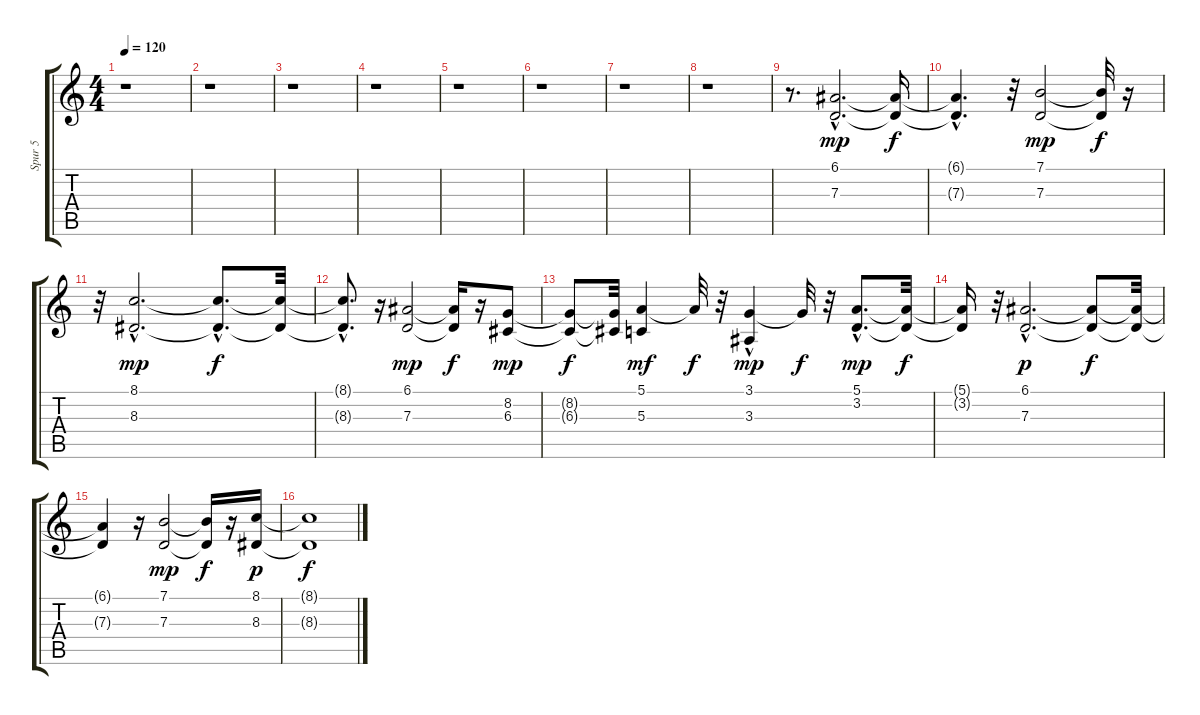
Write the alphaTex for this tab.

\track ("Spur 5" "Spur 5") {instrument choiraahs}
\staff {score tabs}
\tuning (E4 B3 G3 D3 A2 E2) {hide}
\ts (4 4)
\tempo 120
\clef g2
\ks c
r.1{dy mp} |
r.1 |
r.1 |
r.1 |
r.1 |
r.1 |
r.1 |
r.1 |
r.8{d} (6.1{hac} 7.3{hac}).2{d volume 10} (6.1{t} 7.3{t}).16{dy f} |
(6.1{hac t} 7.3{hac t}).4{d} r.32 (7.1 7.3).2{dy mp} (7.1{t} 7.3{t}).32{dy f} r.16 |
r.32 (8.1{hac} 8.3{hac}).2{d dy mp} (8.1{hac t} 8.3{hac t}).8{d dy f} (8.1{t} 8.3{t}).32 |
(8.1{hac t} 8.3{hac t}).8{d} r.16 (6.1 7.3).2{dy mp} (6.1{t} 7.3{t}).16{dy f} r.16 (8.2 6.3).8{dy mp} |
(8.2{t} 6.3{t}).8{dy f} (8.2{t} 6.3{t}).32 (5.1 5.3).4{dy mf} 5.1{t}.32{dy f} r.32 (3.1 3.3{hac}).4{dy mp} 3.1{t}.32{dy f} r.32 (5.1{hac} 3.2{hac}).8{d dy mp} (5.1{t} 3.2{t}).32{dy f} |
(5.1{t} 3.2{t}).16 r.32 (6.1{hac} 7.3{hac}).2{d dy p} (6.1{t} 7.3{t}).8{dy f} (6.1{t} 7.3{t}).32 |
(6.1{t} 7.3{t}).4 r.16 (7.1 7.3).2{dy mp} (7.1{t} 7.3{t}).16{dy f} r.16 (8.1 8.3).16{dy p} |
(8.1{t} 8.3{t}).1{dy f}
